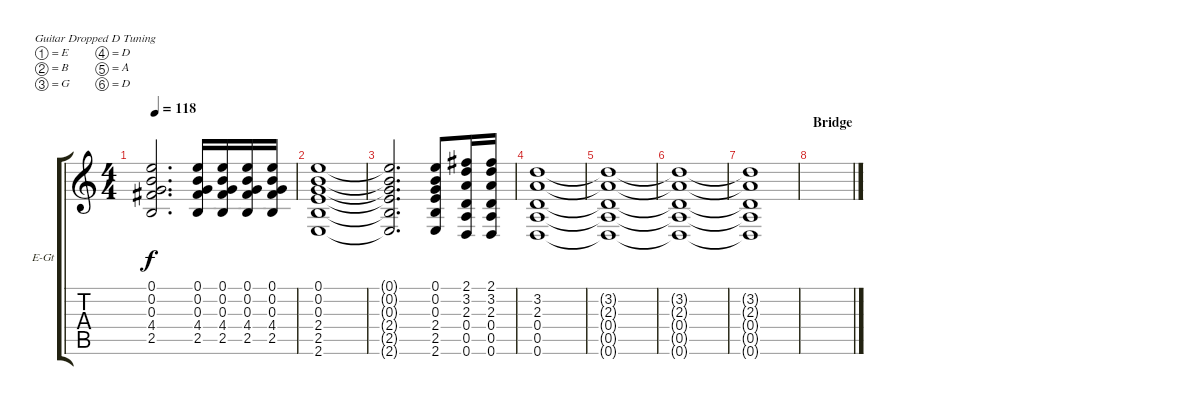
\bracketExtendMode groupsimilarinstruments
\firstSystemTrackNameOrientation horizontal
\otherSystemsTrackNameOrientation horizontal
\track ("Guitar 2" "E-Gt") {instrument overdrivenguitar}
\staff {score tabs}
\tuning (E4 B3 G3 D3 A2 D2)
\ts (4 4)
\tempo 118
\clef g2
\ks c
(0.1{t} 0.2{t} 0.3{t} 4.4{t} 2.5{t}).2{d dy f} (0.1 0.2 0.3 4.4 2.5).16 (0.1 0.2 0.3 4.4 2.5).16 (0.1 0.2 0.3 4.4 2.5).16 (0.1 0.2 0.3 4.4 2.5).16 |
(0.1 0.2 0.3 2.4 2.5 2.6).1 |
(0.1{t} 0.2{t} 0.3{t} 2.4{t} 2.5{t} 2.6{t}).2{d} (0.1 0.2 0.3 2.4 2.5 2.6).8 (2.1 3.2 2.3 0.4 0.5 0.6).16 (2.1 3.2 2.3 0.4 0.5 0.6).16 |
(3.2 2.3 0.4 0.5 0.6).1 |
(3.2{t} 2.3{t} 0.4{t} 0.5{t} 0.6{t}).1 |
(3.2{t} 2.3{t} 0.4{t} 0.5{t} 0.6{t}).1 |
(3.2{t} 2.3{t} 0.4{t} 0.5{t} 0.6{t}).1 |
\section ("" "Bridge")
